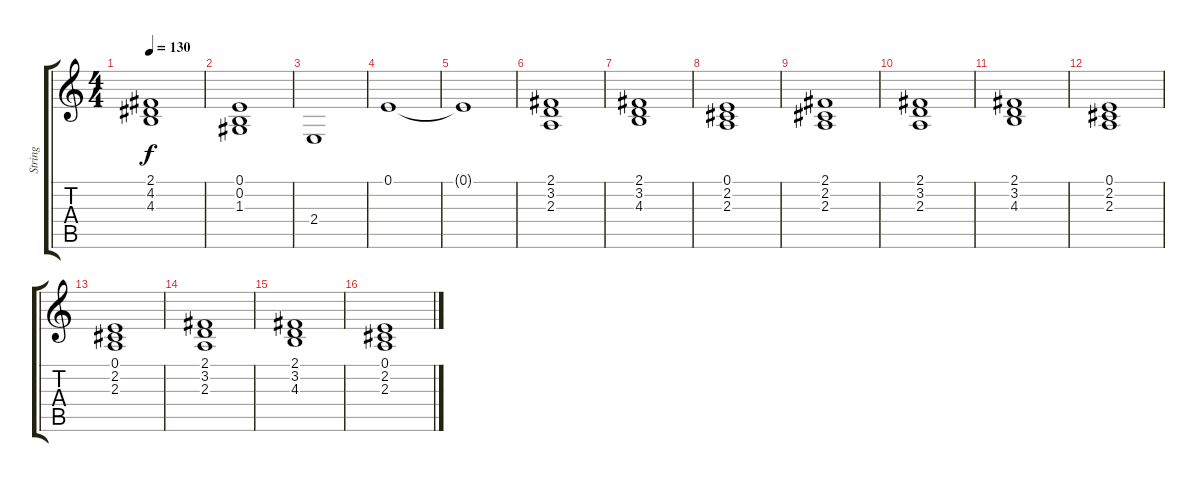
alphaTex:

\track ("String" "String") {instrument stringensemble1}
\staff {score tabs}
\tuning (E4 B3 G3 D3 A2 E2) {hide}
\ts (4 4)
\tempo 130
\clef g2
\ks c
(2.1 4.2 4.3).1{dy f} |
(0.1 0.2 1.3).1 |
2.4.1 |
0.1.1 |
0.1{t}.1 |
(2.1 3.2 2.3).1 |
(2.1 3.2 4.3).1 |
(0.1 2.2 2.3).1 |
(2.1 2.2 2.3).1 |
(2.1 3.2 2.3).1 |
(2.1 3.2 4.3).1 |
(0.1 2.2 2.3).1 |
(0.1 2.2 2.3).1 |
(2.1 3.2 2.3).1 |
(2.1 3.2 4.3).1 |
(0.1 2.2 2.3).1
